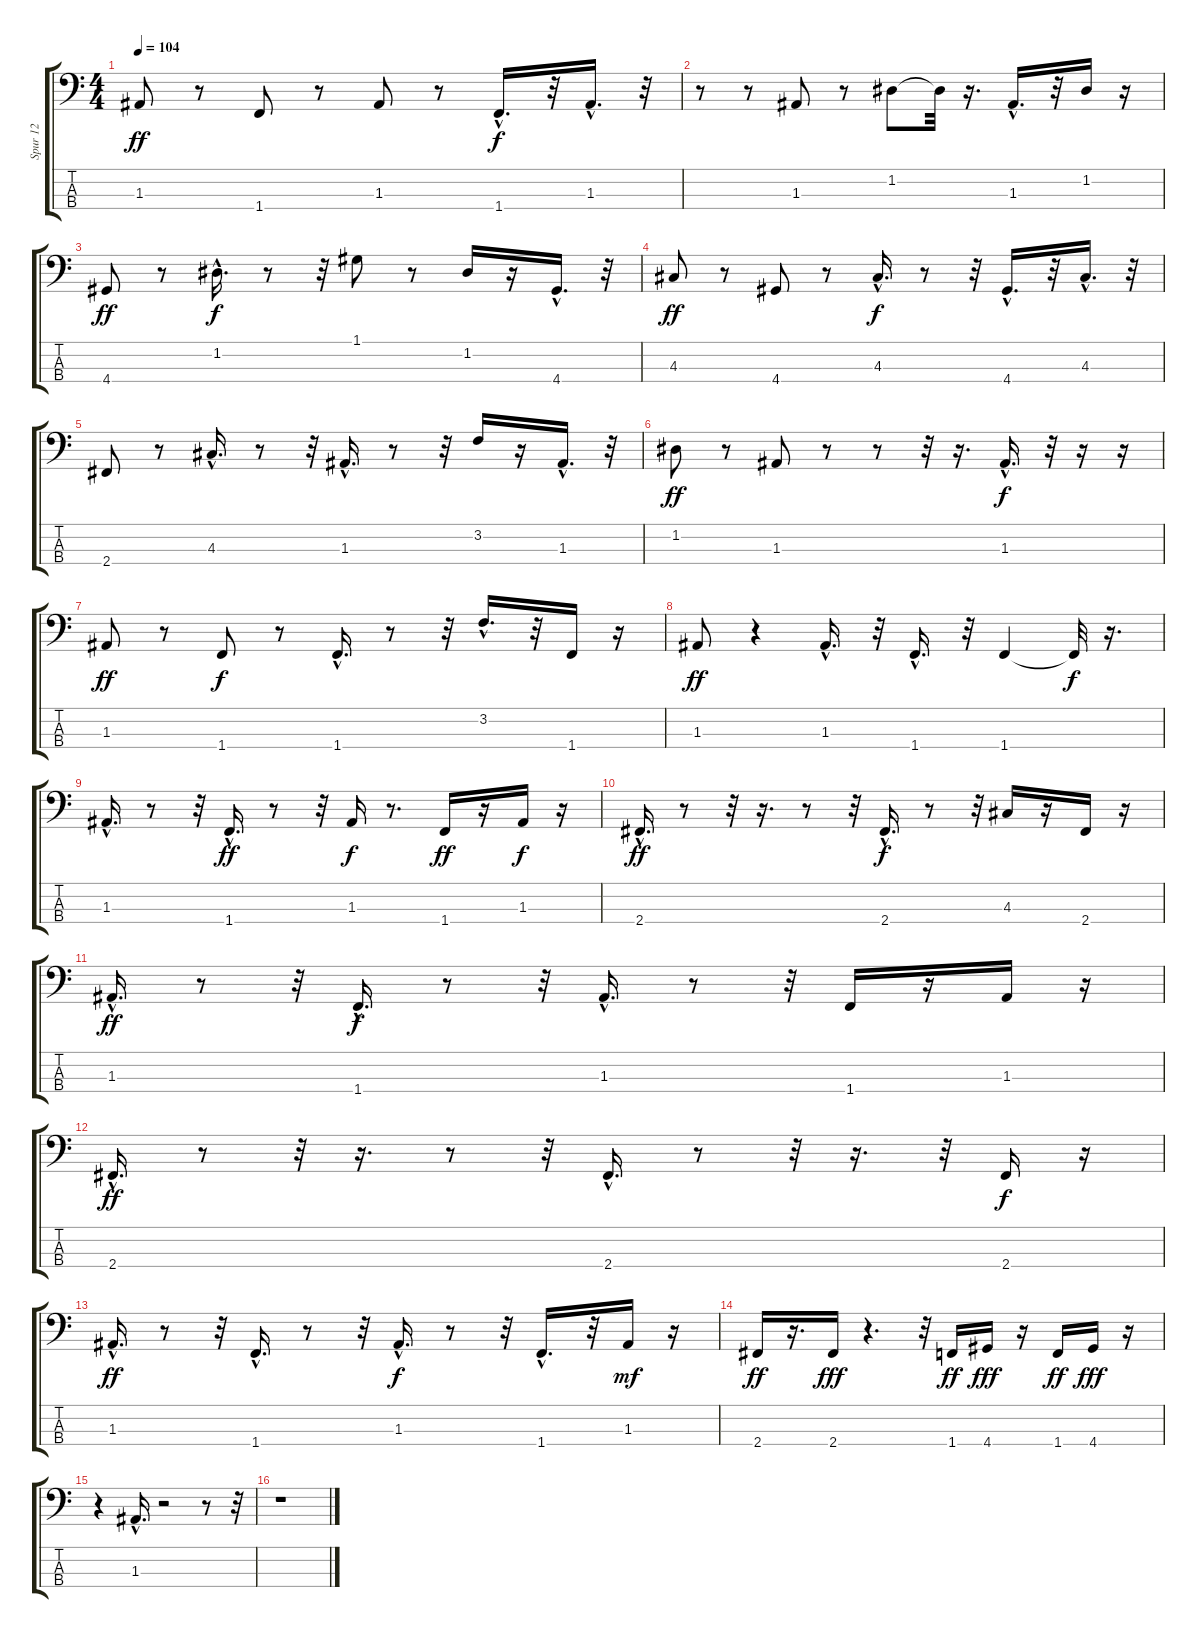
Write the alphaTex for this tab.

\track ("Spur 12" "Spur 12") {instrument synthbass2}
\staff {score tabs}
\tuning (G2 D2 A1 E1) {hide}
\ts (4 4)
\tempo 104
\clef f4
\ks c
1.3.8{dy ff} r.8 1.4.8 r.8 1.3.8 r.8 1.4{hac}.16{d dy f} r.32 1.3{hac}.16{d} r.32 |
r.8 r.8 1.3.8 r.8 1.2.8 1.2{t}.32 r.16{d} 1.3{hac}.16{d} r.32 1.2.16 r.16 |
4.4.8{dy ff} r.8 1.2{hac}.16{d dy f} r.8 r.32 1.1.8 r.8 1.2.16 r.16 4.4{hac}.16{d} r.32 |
4.3.8{dy ff} r.8 4.4.8 r.8 4.3{hac}.16{d dy f} r.8 r.32 4.4{hac}.16{d} r.32 4.3{hac}.16{d} r.32 |
2.4.8 r.8 4.3{hac}.16{d} r.8 r.32 1.3{hac}.16{d} r.8 r.32 3.2.16 r.16 1.3{hac}.16{d} r.32 |
1.2.8{dy ff} r.8 1.3.8 r.8 r.8 r.32 r.16{d} 1.3{hac}.16{d dy f} r.32 r.16 r.16 |
1.3.8{dy ff} r.8 1.4.8{dy f} r.8 1.4{hac}.16{d} r.8 r.32 3.2{hac}.16{d} r.32 1.4.16 r.16 |
1.3.8{dy ff} r.4 1.3{hac}.16{d} r.32 1.4{hac}.16{d} r.32 1.4.4 1.4{t}.32{dy f} r.16{d} |
1.3{hac}.16{d} r.8 r.32 1.4{hac}.16{d dy ff} r.8 r.32 1.3.16{dy f} r.8{d} 1.4.16{dy ff} r.16 1.3.16{dy f} r.16 |
2.4{hac}.16{d dy ff} r.8 r.32 r.16{d} r.8 r.32 2.4{hac}.16{d dy f} r.8 r.32 4.3.16 r.16 2.4.16 r.16 |
1.3{hac}.16{d dy ff} r.8 r.32 1.4{hac}.16{d dy f} r.8 r.32 1.3{hac}.16{d} r.8 r.32 1.4.16 r.16 1.3.16 r.16 |
2.4{hac}.16{d dy ff} r.8 r.32 r.16{d} r.8 r.32 2.4{hac}.16{d} r.8 r.32 r.16{d} r.32 2.4.16{dy f} r.16 |
1.3{hac}.16{d dy ff} r.8 r.32 1.4{hac}.16{d} r.8 r.32 1.3{hac}.16{d dy f} r.8 r.32 1.4{hac}.16{d} r.32 1.3.16{dy mf} r.16 |
2.4.16{dy ff} r.16{d} 2.4.16{dy fff} r.4{d} r.32 1.4.16{dy ff} 4.4.16{dy fff} r.16 1.4.16{dy ff} 4.4.16{dy fff} r.16 |
r.4 1.3{hac}.16{d} r.2 r.8 r.32 |
r.1
